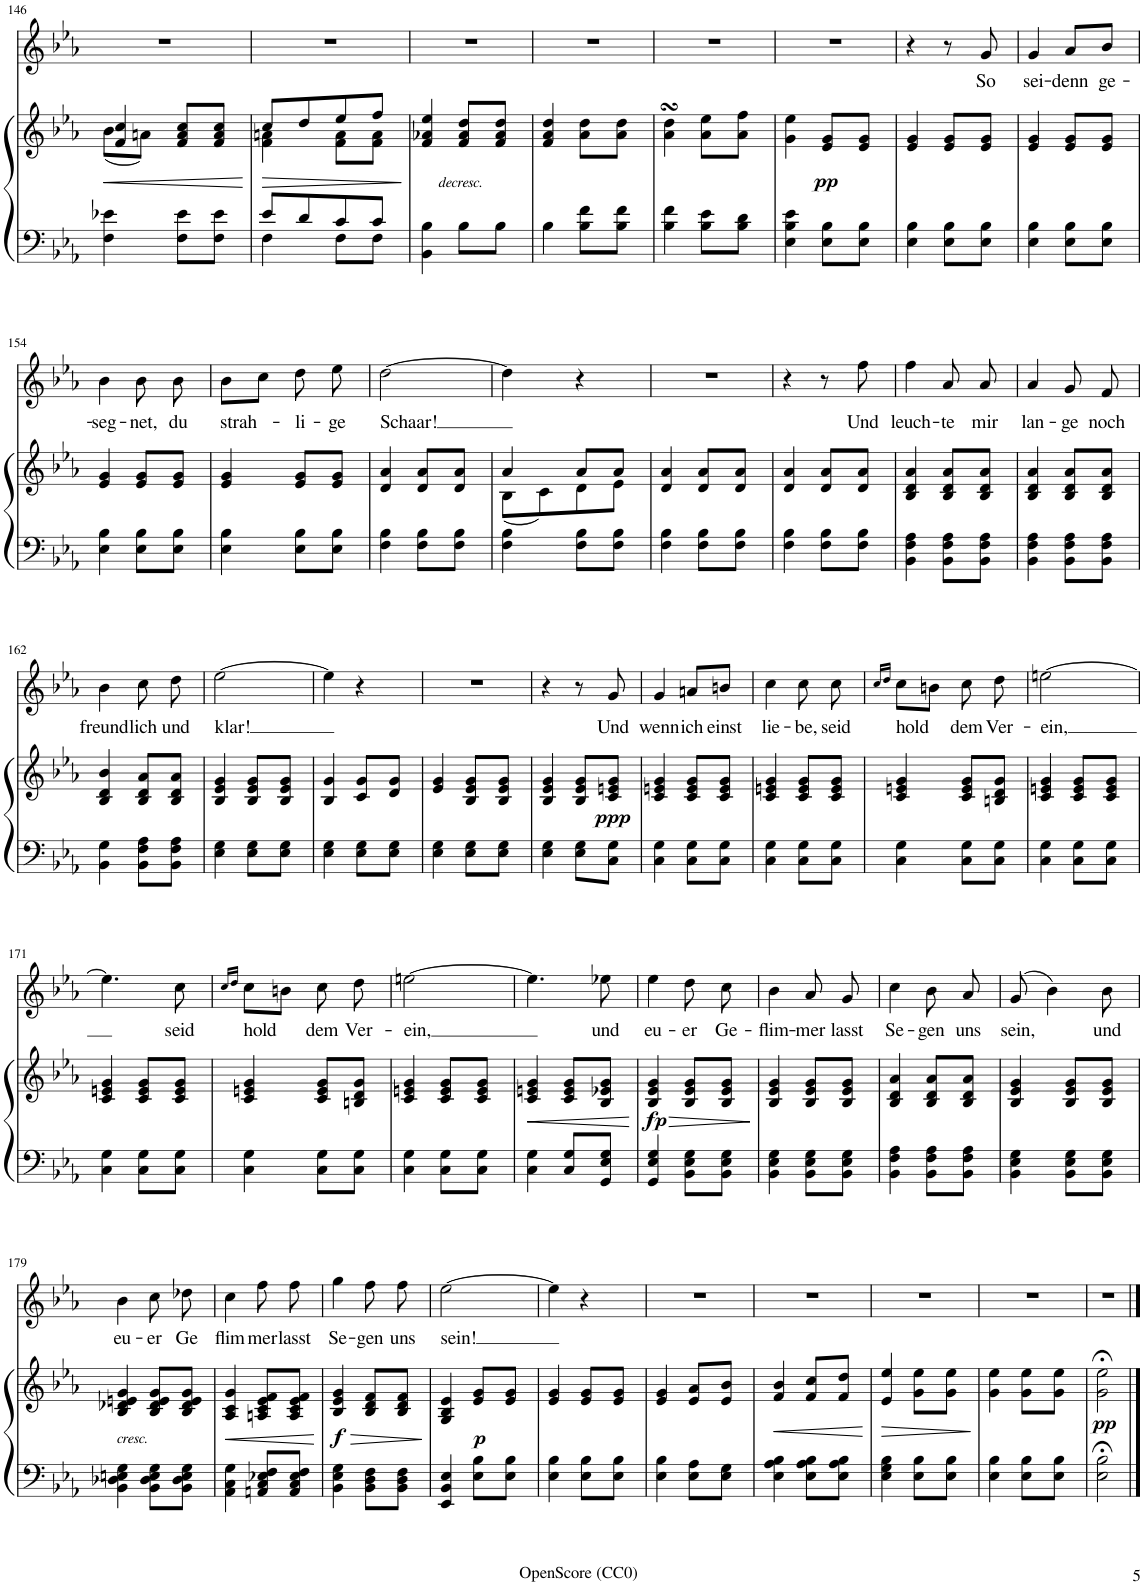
**kern	**kern	**dynam	**kern	**text
*part2	*part2	*part2	*part1	*part1
*staff3	*staff2	*staff2/3	*staff1	*staff1
*I"Pianoforte	*	*	*I"Singstimme            Voice	*
*I'Pno	*	*	*	*
!!LO:PB:g=z
*clefF4	*clefG2	*	*clefG2	*
*k[b-e-a-]	*k[b-e-a-]	*	*k[b-e-a-]	*
*M2/4	*M2/4	*	*M2/4	*
=146	=146	=146	=146	=146
!	!	!LO:HP:b	!	!
*	*^	*	*	*
4F\ 4e-X\	4f/ 4cc/	(8b-\L	<	2r	.
.	.	8an\J)	.	.	.
8F\ 8e-\L	8f/ 8a/ 8cc/L	4ryy	.	.	.
8F\ 8e-\J	8f/ 8a/ 8cc/J	.	.	.	.
*	*v	*v	*	*	*
.	.	[	.	.
=147	=147	=147	=147	=147
*^	*	*	*	*
!	!	!	!LO:HP:b	!	!
*	*	*^	*	*	*
8e-/L	4F\	8cc/L	4f\ 4an\	>	2r	.
8d/	.	8dd/	.	.	.	.
8c/	8F\L	8ee-/	8f\ 8a\L	.	.	.
8c/J	8F\J	8ff/J	8f\ 8a\J	.	.	.
*v	*v	*	*	*	*	*
*	*v	*v	*	*	*
.	.	]	.	.
=148	=148	=148	=148	=148
4BB-\ 4B-\	4f/ 4a-X/ 4ee-/	.	2r	.
!	!LO:TX:b:i:t=decresc.	!	!	!
8B-\L	8f/ 8a-/ 8dd/L	.	.	.
8B-\J	8f/ 8a-/ 8dd/J	.	.	.
=149	=149	=149	=149	=149
4B-\	4f/ 4a-/ 4dd/	.	2r	.
8B-\ 8f\L	8a-\ 8dd\L	.	.	.
8B-\ 8f\J	8a-\ 8dd\J	.	.	.
=150	=150	=150	=150	=150
4B-\ 4f\	4a-\sSSS 4dd\sSSS	.	2r	.
8B-\ 8e-\L	8a-\ 8ee-\L	.	.	.
8B-\ 8d\J	8a-\ 8ff\J	.	.	.
=151	=151	=151	=151	=151
4E-\ 4B-\ 4e-\	4g\ 4ee-\	.	2r	.
!	!	!LO:DY:b	!	!
8E-\ 8B-\L	8e-/ 8g/L	pp	.	.
8E-\ 8B-\J	8e-/ 8g/J	.	.	.
=152	=152	=152	=152	=152
4E-\ 4B-\	4e-/ 4g/	.	4r	.
8E-\ 8B-\L	8e-/ 8g/L	.	8r	.
!	!	!	!	!LO:LY:b
8E-\ 8B-\J	8e-/ 8g/J	.	8g/	So
=153	=153	=153	=153	=153
!	!	!	!	!LO:LY:b
4E-\ 4B-\	4e-/ 4g/	.	4g/	sei-
!	!	!	!	!LO:LY:b
8E-\ 8B-\L	8e-/ 8g/L	.	8a-/L	-denn
!	!	!	!	!LO:LY:b
8E-\ 8B-\J	8e-/ 8g/J	.	8b-/J	ge-
!!LO:LB:g=z
=154	=154	=154	=154	=154
!	!	!	!	!LO:LY:b
4E-\ 4B-\	4e-/ 4g/	.	4b-\	-seg-
!	!	!	!	!LO:LY:b
8E-\ 8B-\L	8e-/ 8g/L	.	8b-\	-net,
!	!	!	!	!LO:LY:b
8E-\ 8B-\J	8e-/ 8g/J	.	8b-\	du
=155	=155	=155	=155	=155
!	!	!	!	!LO:LY:b
4E-\ 4B-\	4e-/ 4g/	.	8b-\L	strah-
.	.	.	8cc\J	.
!	!	!	!	!LO:LY:b
8E-\ 8B-\L	8e-/ 8g/L	.	8dd\	-li-
!	!	!	!	!LO:LY:b
8E-\ 8B-\J	8e-/ 8g/J	.	8ee-\	-ge
=156	=156	=156	=156	=156
!	!	!	!	!LO:LY:b
4F\ 4B-\	4d/ 4a-/	.	[2dd\	Schaar!
8F\ 8B-\L	8d/ 8a-/L	.	.	.
8F\ 8B-\J	8d/ 8a-/J	.	.	.
=157	=157	=157	=157	=157
*	*^	*	*	*
4F\ 4B-\	4a-/	(8B-\L	.	4dd\]	.
.	.	8c\)	.	.	.
8F\ 8B-\L	8a-/L	8d\	.	4r	.
8F\ 8B-\J	8a-/J	8e-\J	.	.	.
*	*v	*v	*	*	*
=158	=158	=158	=158	=158
4F\ 4B-\	4d/ 4a-/	.	2r	.
8F\ 8B-\L	8d/ 8a-/L	.	.	.
8F\ 8B-\J	8d/ 8a-/J	.	.	.
=159	=159	=159	=159	=159
4F\ 4B-\	4d/ 4a-/	.	4r	.
8F\ 8B-\L	8d/ 8a-/L	.	8r	.
!	!	!	!	!LO:LY:b
8F\ 8B-\J	8d/ 8a-/J	.	8ff\	Und
=160	=160	=160	=160	=160
!	!	!	!	!LO:LY:b
4BB-\ 4F\ 4A-\	4B-/ 4d/ 4a-/	.	4ff\	leuch-
!	!	!	!	!LO:LY:b
8BB-\ 8F\ 8A-\L	8B-/ 8d/ 8a-/L	.	8a-/	-te
!	!	!	!	!LO:LY:b
8BB-\ 8F\ 8A-\J	8B-/ 8d/ 8a-/J	.	8a-/	mir
=161	=161	=161	=161	=161
!	!	!	!	!LO:LY:b
4BB-\ 4F\ 4A-\	4B-/ 4d/ 4a-/	.	4a-/	lan-
!	!	!	!	!LO:LY:b
8BB-\ 8F\ 8A-\L	8B-/ 8d/ 8a-/L	.	8g/	-ge
!	!	!	!	!LO:LY:b
8BB-\ 8F\ 8A-\J	8B-/ 8d/ 8a-/J	.	8f/	noch
!!LO:LB:g=z
=162	=162	=162	=162	=162
!	!	!	!	!LO:LY:b
4BB-\ 4G\	4B-/ 4d/ 4b-/	.	4b-\	freund-
!	!	!	!	!LO:LY:b
8BB-\ 8F\ 8A-\L	8B-/ 8d/ 8a-/L	.	8cc\	-lich
!	!	!	!	!LO:LY:b
8BB-\ 8F\ 8A-\J	8B-/ 8d/ 8a-/J	.	8dd\	und
=163	=163	=163	=163	=163
!	!	!	!	!LO:LY:b
4E-\ 4G\	4B-/ 4e-/ 4g/	.	[2ee-\	klar!
8E-\ 8G\L	8B-/ 8e-/ 8g/L	.	.	.
8E-\ 8G\J	8B-/ 8e-/ 8g/J	.	.	.
=164	=164	=164	=164	=164
4E-\ 4G\	4B-/ 4g/	.	4ee-\]	.
8E-\ 8G\L	8c/ 8g/L	.	4r	.
8E-\ 8G\J	8d/ 8g/J	.	.	.
=165	=165	=165	=165	=165
4E-\ 4G\	4e-/ 4g/	.	2r	.
8E-\ 8G\L	8B-/ 8e-/ 8g/L	.	.	.
8E-\ 8G\J	8B-/ 8e-/ 8g/J	.	.	.
=166	=166	=166	=166	=166
4E-\ 4G\	4B-/ 4e-/ 4g/	.	4r	.
8E-\ 8G\L	8B-/ 8e-/ 8g/L	.	8r	.
!	!	!LO:DY:b	!	!LO:LY:b
8C\ 8G\J	8c/ 8en/ 8g/J	ppp	8g/	Und
=167	=167	=167	=167	=167
!	!	!	!	!LO:LY:b
4C\ 4G\	4c/ 4en/ 4g/	.	4g/	wenn
!	!	!	!	!LO:LY:b
8C\ 8G\L	8c/ 8e/ 8g/L	.	8an/L	ich
!	!	!	!	!LO:LY:b
8C\ 8G\J	8c/ 8e/ 8g/J	.	8bn/J	einst
=168	=168	=168	=168	=168
!	!	!	!	!LO:LY:b
4C\ 4G\	4c/ 4en/ 4g/	.	4cc\	lie-
!	!	!	!	!LO:LY:b
8C\ 8G\L	8c/ 8e/ 8g/L	.	8cc\	-be,
!	!	!	!	!LO:LY:b
8C\ 8G\J	8c/ 8e/ 8g/J	.	8cc\	seid
=169	=169	=169	=169	=169
.	.	.	16qcc/LL	.
.	.	.	16qdd/JJ	.
!	!	!	!	!LO:LY:b
4C\ 4G\	4c/ 4en/ 4g/	.	8cc\L	hold
.	.	.	8bn\J	.
!	!	!	!	!LO:LY:b
8C\ 8G\L	8c/ 8e/ 8g/L	.	8cc\	dem
!	!	!	!	!LO:LY:b
8C\ 8G\J	8Bn/ 8d/ 8g/J	.	8dd\	Ver-
=170	=170	=170	=170	=170
!	!	!	!	!LO:LY:b
4C\ 4G\	4c/ 4en/ 4g/	.	[2een\	-ein,
8C\ 8G\L	8c/ 8e/ 8g/L	.	.	.
8C\ 8G\J	8c/ 8e/ 8g/J	.	.	.
!!LO:LB:g=z
=171	=171	=171	=171	=171
4C\ 4G\	4c/ 4en/ 4g/	.	4.ee\]	.
8C\ 8G\L	8c/ 8e/ 8g/L	.	.	.
!	!	!	!	!LO:LY:b
8C\ 8G\J	8c/ 8e/ 8g/J	.	8cc\	seid
=172	=172	=172	=172	=172
.	.	.	16qcc/LL	.
.	.	.	16qdd/JJ	.
!	!	!	!	!LO:LY:b
4C\ 4G\	4c/ 4en/ 4g/	.	8cc\L	hold
.	.	.	8bn\J	.
!	!	!	!	!LO:LY:b
8C\ 8G\L	8c/ 8e/ 8g/L	.	8cc\	dem
!	!	!	!	!LO:LY:b
8C\ 8G\J	8Bn/ 8d/ 8g/J	.	8dd\	Ver-
=173	=173	=173	=173	=173
!	!	!	!	!LO:LY:b
4C\ 4G\	4c/ 4en/ 4g/	.	[2een\	-ein,
8C\ 8G\L	8c/ 8e/ 8g/L	.	.	.
8C\ 8G\J	8c/ 8e/ 8g/J	.	.	.
=174	=174	=174	=174	=174
!	!	!LO:HP:b	!	!
4C\ 4G\	4c/ 4en/ 4g/	<	4.ee\]	.
8C/ 8G/L	8c/ 8e/ 8g/L	.	.	.
!	!	!	!	!LO:LY:b
8GG/ 8E-/ 8G/J	8B-/ 8e-X/ 8g/J	.	8ee-X\	und
.	.	[	.	.
=175	=175	=175	=175	=175
!	!	!LO:HP:b	!	!LO:LY:b
!	!	!LO:DY:n=1:b	!	!
4GG/ 4E-/ 4G/	4B-/ 4e-/ 4g/	> fp	4ee-\	eu-
!	!	!	!	!LO:LY:b
8BB-\ 8E-\ 8G\L	8B-/ 8e-/ 8g/L	.	8dd\	-er
!	!	!	!	!LO:LY:b
8BB-\ 8E-\ 8G\J	8B-/ 8e-/ 8g/J	.	8cc\	Ge-
.	.	]	.	.
=176	=176	=176	=176	=176
!	!	!	!	!LO:LY:b
4BB-\ 4E-\ 4G\	4B-/ 4e-/ 4g/	.	4b-\	-flim-
!	!	!	!	!LO:LY:b
8BB-\ 8E-\ 8G\L	8B-/ 8e-/ 8g/L	.	8a-/	-mer
!	!	!	!	!LO:LY:b
8BB-\ 8E-\ 8G\J	8B-/ 8e-/ 8g/J	.	8g/	lasst
=177	=177	=177	=177	=177
!	!	!	!	!LO:LY:b
4BB-\ 4F\ 4A-\	4B-/ 4d/ 4a-/	.	4cc\	Se-
!	!	!	!	!LO:LY:b
8BB-\ 8F\ 8A-\L	8B-/ 8d/ 8a-/L	.	8b-\	-gen
!	!	!	!	!LO:LY:b
8BB-\ 8F\ 8A-\J	8B-/ 8d/ 8a-/J	.	8a-/	uns
=178	=178	=178	=178	=178
!	!	!	!	!LO:LY:b
4BB-\ 4E-\ 4G\	4B-/ 4e-/ 4g/	.	(8g/	sein,
.	.	.	4b-\)	.
8BB-\ 8E-\ 8G\L	8B-/ 8e-/ 8g/L	.	.	.
!	!	!	!	!LO:LY:b
8BB-\ 8E-\ 8G\J	8B-/ 8e-/ 8g/J	.	8b-\	und
!!LO:LB:g=z
=179	=179	=179	=179	=179
!	!LO:TX:b:i:t=cresc.	!	!	!
!	!	!	!	!LO:LY:b
4BB-\ 4D-X\ 4En\ 4G\	4B-/ 4d-X/ 4en/ 4g/	.	4b-\	eu-
!	!	!	!	!LO:LY:b
8BB-\ 8D-\ 8E\ 8G\L	8B-/ 8d-/ 8e/ 8g/L	.	8cc\	-er
!	!	!	!	!LO:LY:b
8BB-\ 8D-\ 8E\ 8G\J	8B-/ 8d-/ 8e/ 8g/J	.	8dd-X\	Ge
=180	=180	=180	=180	=180
!	!	!LO:HP:b	!	!LO:LY:b
4AA-\ 4C\ 4G\	4A-/ 4c/ 4g/	<	4cc\	flim-
!	!	!	!	!LO:LY:b
8AAn/ 8C/ 8E-X/ 8F/L	8An/ 8c/ 8e-/ 8f/L	.	8ff\	-mer
!	!	!	!	!LO:LY:b
8AA/ 8C/ 8E-/ 8F/J	8A/ 8c/ 8e-/ 8f/J	.	8ff\	lasst
.	.	[	.	.
=181	=181	=181	=181	=181
!	!	!LO:HP:b	!	!LO:LY:b
!	!	!LO:DY:n=1:b	!	!
4BB-\ 4E-\ 4G\	4B-/ 4e-/ 4g/	> f	4gg\	Se-
!	!	!	!	!LO:LY:b
8BB-\ 8D\ 8F\L	8B-/ 8d/ 8f/L	.	8ff\	-gen
!	!	!	!	!LO:LY:b
8BB-\ 8D\ 8F\J	8B-/ 8d/ 8f/J	.	8ff\	uns
.	.	]	.	.
=182	=182	=182	=182	=182
!	!	!	!	!LO:LY:b
4EE-/ 4BB-/ 4E-/	4G/ 4B-/ 4e-/	.	[2ee-\	sein!
!	!	!LO:DY:b	!	!
8E-\ 8B-\L	8e-/ 8g/L	p	.	.
8E-\ 8B-\J	8e-/ 8g/J	.	.	.
=183	=183	=183	=183	=183
4E-\ 4B-\	4e-/ 4g/	.	4ee-\]	.
8E-\ 8B-\L	8e-/ 8g/L	.	4r	.
8E-\ 8B-\J	8e-/ 8g/J	.	.	.
=184	=184	=184	=184	=184
4E-\ 4B-\	4e-/ 4g/	.	2r	.
8E-\ 8A-\L	8e-/ 8a-/L	.	.	.
8E-\ 8G\J	8e-/ 8b-/J	.	.	.
=185	=185	=185	=185	=185
!	!	!LO:HP:b	!	!
4E-\ 4A-\ 4B-\	4f/ 4b-/	<	2r	.
8E-\ 8A-\ 8B-\L	8f/ 8cc/L	.	.	.
8E-\ 8A-\ 8B-\J	8f/ 8dd/J	.	.	.
.	.	[	.	.
=186	=186	=186	=186	=186
!	!	!LO:HP:b	!	!
4E-\ 4G\ 4B-\	4e-/ 4ee-/	>	2r	.
8E-\ 8B-\L	8g\ 8ee-\L	.	.	.
8E-\ 8B-\J	8g\ 8ee-\J	.	.	.
.	.	]	.	.
=187	=187	=187	=187	=187
4E-\ 4B-\	4g\ 4ee-\	.	2r	.
8E-\ 8B-\L	8g\ 8ee-\L	.	.	.
8E-\ 8B-\J	8g\ 8ee-\J	.	.	.
=188	=188	=188	=188	=188
!	!	!LO:DY:b	!	!
2E-\;< 2B-\;<	2g\;< 2ee-\;<	pp	2r	.
==	==	==	==	==
*-	*-	*-	*-	*-
